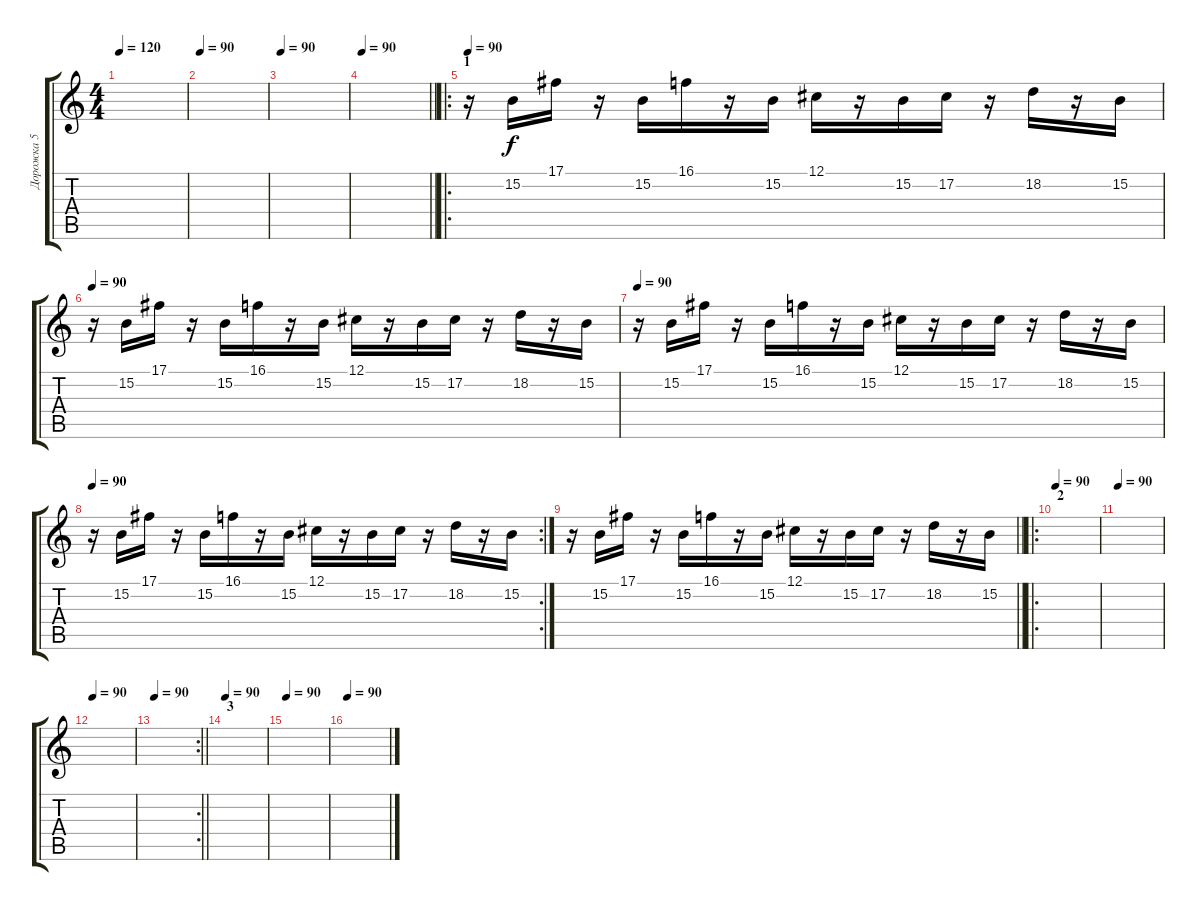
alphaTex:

\track ("Дорожка 5" "Дорожка 5") {solo instrument fx8scifi}
\staff {score tabs}
\tuning (Db4 Ab3 E3 B2 Gb2 Db2) {hide}
\ts (4 4)
\tempo 120
\tempo 90
\tempo 120
\clef g2
\ks c
|
\tempo 90
|
\tempo 90
|
\tempo 90
\barLineRight lightlight
|
\ro
\section ("" "1")
\tempo 90
r.16 15.2.16 17.1.16 r.16 15.2.16 16.1.16 r.16 15.2.16 12.1.16 r.16 15.2.16 17.2.16 r.16 18.2.16 r.16 15.2.16 |
\tempo 90
r.16 15.2.16 17.1.16 r.16 15.2.16 16.1.16 r.16 15.2.16 12.1.16 r.16 15.2.16 17.2.16 r.16 18.2.16 r.16 15.2.16 |
\tempo 90
r.16 15.2.16 17.1.16 r.16 15.2.16 16.1.16 r.16 15.2.16 12.1.16 r.16 15.2.16 17.2.16 r.16 18.2.16 r.16 15.2.16 |
\rc 2
\tempo 90
r.16 15.2.16 17.1.16 r.16 15.2.16 16.1.16 r.16 15.2.16 12.1.16 r.16 15.2.16 17.2.16 r.16 18.2.16 r.16 15.2.16 |
\barLineRight lightlight
r.16 15.2.16 17.1.16 r.16 15.2.16 16.1.16 r.16 15.2.16 12.1.16 r.16 15.2.16 17.2.16 r.16 18.2.16 r.16 15.2.16 |
\ro
\section ("" "2")
\tempo 90
|
\tempo 90
|
\tempo 90
|
\rc 2
\tempo 90
\barLineRight lightlight
|
\section ("" "3")
\tempo 90
|
\tempo 90
|
\tempo 90
